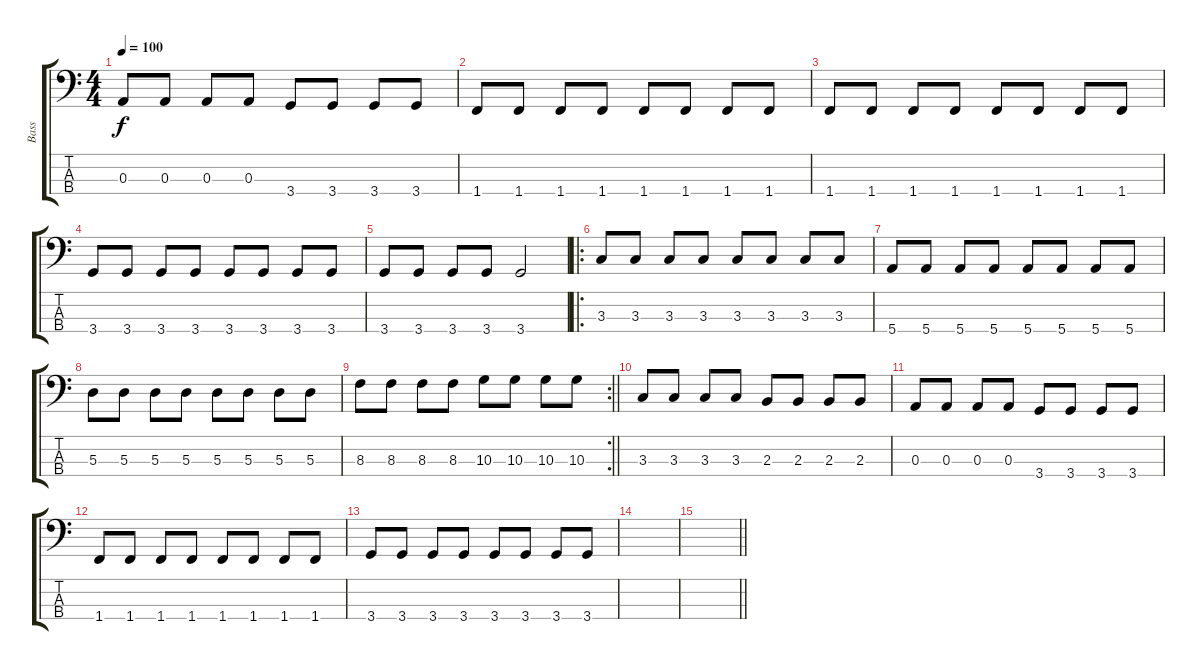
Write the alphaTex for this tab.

\track ("Bass" "Bass") {instrument electricbasspick}
\staff {score tabs}
\tuning (G2 D2 A1 E1) {hide}
\ts (4 4)
\tempo 100
\clef f4
\ks c
0.3.8{dy f} 0.3.8 0.3.8 0.3.8 3.4.8 3.4.8 3.4.8 3.4.8 |
1.4.8 1.4.8 1.4.8 1.4.8 1.4.8 1.4.8 1.4.8 1.4.8 |
1.4.8 1.4.8 1.4.8 1.4.8 1.4.8 1.4.8 1.4.8 1.4.8 |
3.4.8 3.4.8 3.4.8 3.4.8 3.4.8 3.4.8 3.4.8 3.4.8 |
3.4.8 3.4.8 3.4.8 3.4.8 3.4.2 |
\ro
3.3.8 3.3.8 3.3.8 3.3.8 3.3.8 3.3.8 3.3.8 3.3.8 |
5.4.8 5.4.8 5.4.8 5.4.8 5.4.8 5.4.8 5.4.8 5.4.8 |
5.3.8 5.3.8 5.3.8 5.3.8 5.3.8 5.3.8 5.3.8 5.3.8 |
\rc 2
\barLineRight lightlight
8.3.8 8.3.8 8.3.8 8.3.8 10.3.8 10.3.8 10.3.8 10.3.8 |
3.3.8 3.3.8 3.3.8 3.3.8 2.3.8 2.3.8 2.3.8 2.3.8 |
0.3.8 0.3.8 0.3.8 0.3.8 3.4.8 3.4.8 3.4.8 3.4.8 |
1.4.8 1.4.8 1.4.8 1.4.8 1.4.8 1.4.8 1.4.8 1.4.8 |
3.4.8 3.4.8 3.4.8 3.4.8 3.4.8 3.4.8 3.4.8 3.4.8 |
|
\barLineRight lightlight
